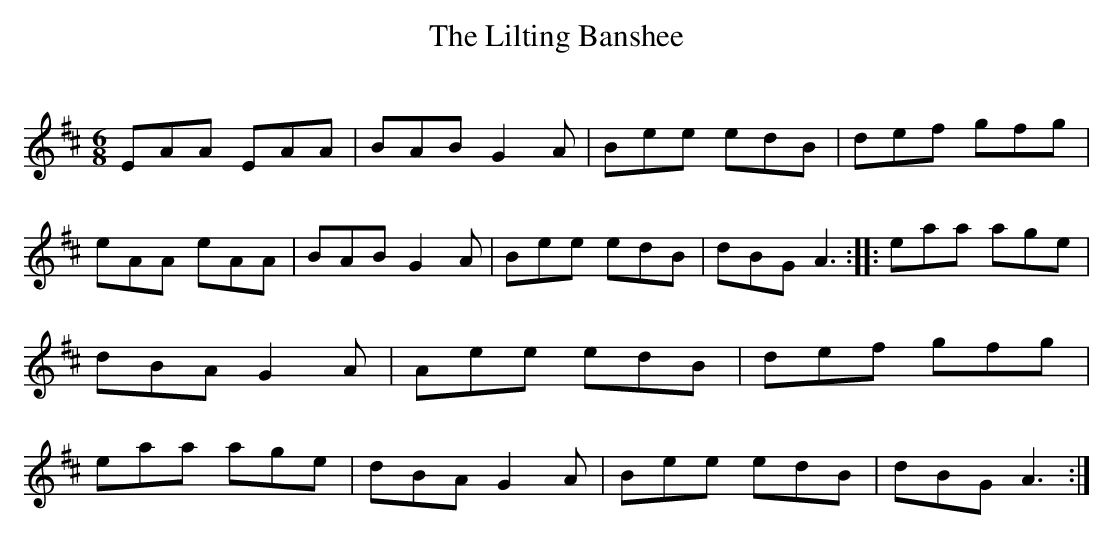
X:1
T:The Lilting Banshee
C:
M:6/8
L:1/8
K:D
EAA EAA |BAB G2 A |Bee edB |def gfg |eAA eAA |BAB G2 A |Bee edB |dBG A3 ::eaa age |dBA G2 A |Aee edB |def gfg |eaa age |dBA G2 A |Bee edB |dBG A3 :|
